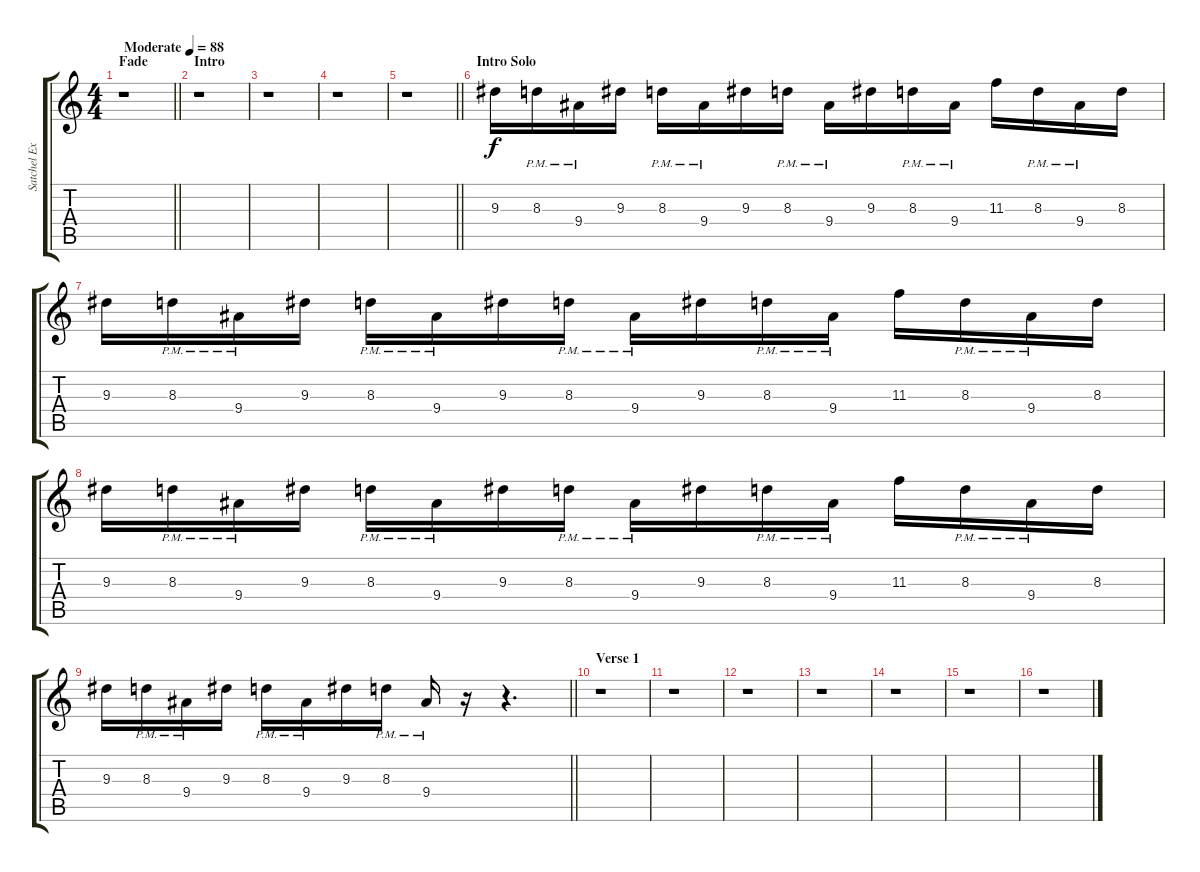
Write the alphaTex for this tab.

\track ("Satchel Extra" "Satchel Ex") {instrument distortionguitar}
\staff {score tabs}
\tuning (Eb4 Bb3 Gb3 Db3 Ab2 Eb2) {hide}
\ts (4 4)
\section ("" "Fade")
\tempo (88 "Moderate")
\clef g2
\barLineRight lightlight
\ks c
r.1{dy f instrument distortionguitar} |
\section ("" "Intro")
r.1 |
r.1 |
r.1 |
\barLineRight lightlight
r.1 |
\section ("" "Intro Solo")
9.3.16 8.3{pm}.16 9.4{pm}.16 9.3.16 8.3{pm}.16 9.4{pm}.16 9.3.16 8.3{pm}.16 9.4{pm}.16 9.3.16 8.3{pm}.16 9.4{pm}.16 11.3.16 8.3{pm}.16 9.4{pm}.16 8.3.16 |
9.3.16 8.3{pm}.16 9.4{pm}.16 9.3.16 8.3{pm}.16 9.4{pm}.16 9.3.16 8.3{pm}.16 9.4{pm}.16 9.3.16 8.3{pm}.16 9.4{pm}.16 11.3.16 8.3{pm}.16 9.4{pm}.16 8.3.16 |
9.3.16 8.3{pm}.16 9.4{pm}.16 9.3.16 8.3{pm}.16 9.4{pm}.16 9.3.16 8.3{pm}.16 9.4{pm}.16 9.3.16 8.3{pm}.16 9.4{pm}.16 11.3.16 8.3{pm}.16 9.4{pm}.16 8.3.16 |
\barLineRight lightlight
9.3.16 8.3{pm}.16 9.4{pm}.16 9.3.16 8.3{pm}.16 9.4{pm}.16 9.3.16 8.3{pm}.16 9.4{pm}.16 r.16 r.4{d} |
\section ("" "Verse 1")
r.1 |
r.1 |
r.1 |
r.1 |
r.1 |
r.1 |
r.1
